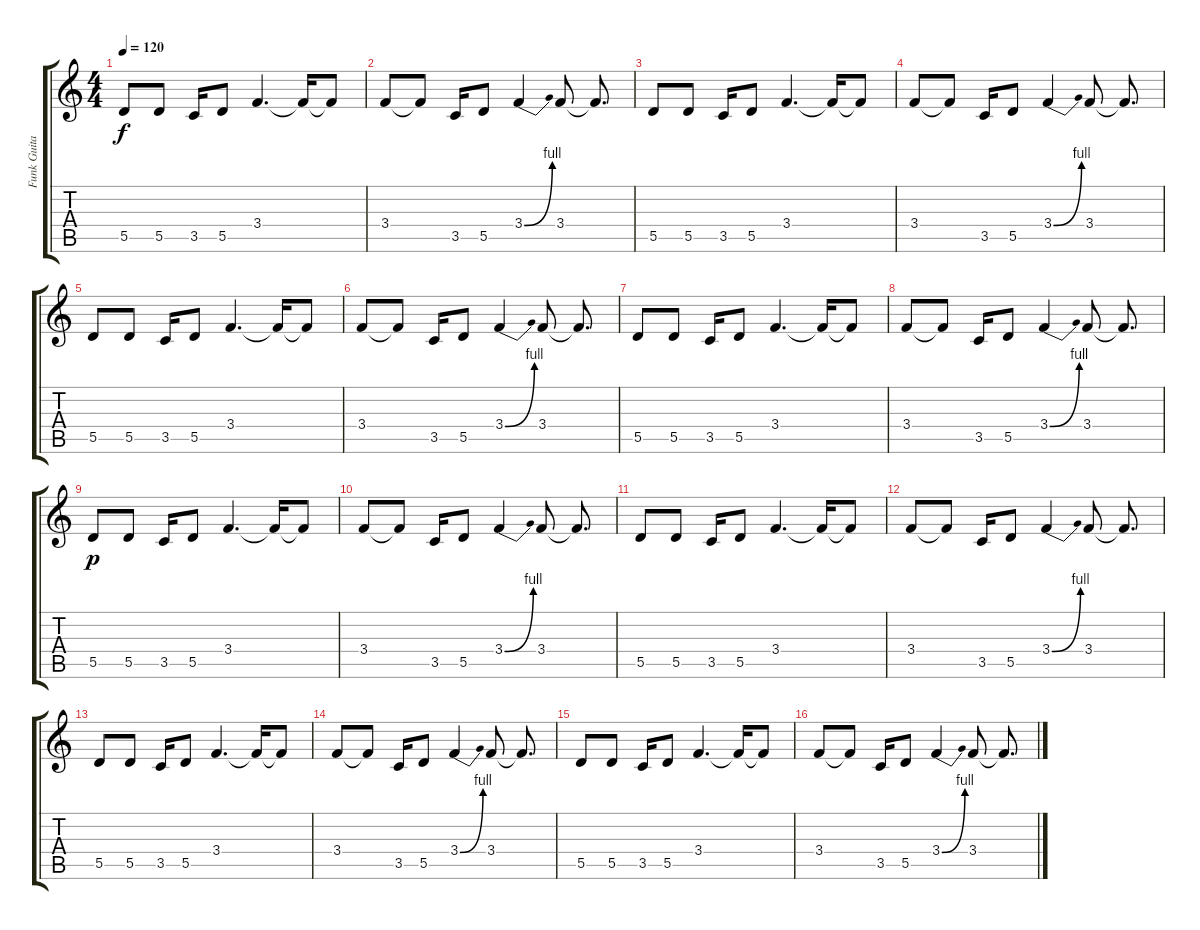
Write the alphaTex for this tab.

\track ("Funk Guitar" "Funk Guita") {instrument distortionguitar}
\staff {score tabs}
\tuning (E4 B3 G3 D3 A2 E2) {hide}
\ts (4 4)
\tempo 120
\clef g2
\ks c
5.5.8{dy f} 5.5.8 3.5.16 5.5.8 3.4.4{d} 3.4{t}.16 3.4{t}.8 |
3.4.8 3.4{t}.8 3.5.16 5.5.8 3.4{be (bend 0 0 60 4)}.4 3.4.8 3.4{t}.8{d} |
5.5.8 5.5.8 3.5.16 5.5.8 3.4.4{d} 3.4{t}.16 3.4{t}.8 |
3.4.8 3.4{t}.8 3.5.16 5.5.8 3.4{be (bend 0 0 60 4)}.4 3.4.8 3.4{t}.8{d} |
5.5.8 5.5.8 3.5.16 5.5.8 3.4.4{d} 3.4{t}.16 3.4{t}.8 |
3.4.8 3.4{t}.8 3.5.16 5.5.8 3.4{be (bend 0 0 60 4)}.4 3.4.8 3.4{t}.8{d} |
5.5.8 5.5.8 3.5.16 5.5.8 3.4.4{d} 3.4{t}.16 3.4{t}.8 |
3.4.8 3.4{t}.8 3.5.16 5.5.8 3.4{be (bend 0 0 60 4)}.4 3.4.8 3.4{t}.8{d} |
5.5.8{dy p} 5.5.8 3.5.16 5.5.8 3.4.4{d} 3.4{t}.16 3.4{t}.8 |
3.4.8 3.4{t}.8 3.5.16 5.5.8 3.4{be (bend 0 0 60 4)}.4 3.4.8 3.4{t}.8{d} |
5.5.8 5.5.8 3.5.16 5.5.8 3.4.4{d} 3.4{t}.16 3.4{t}.8 |
3.4.8 3.4{t}.8 3.5.16 5.5.8 3.4{be (bend 0 0 60 4)}.4 3.4.8 3.4{t}.8{d} |
5.5.8 5.5.8 3.5.16 5.5.8 3.4.4{d} 3.4{t}.16 3.4{t}.8 |
3.4.8 3.4{t}.8 3.5.16 5.5.8 3.4{be (bend 0 0 60 4)}.4 3.4.8 3.4{t}.8{d} |
5.5.8 5.5.8 3.5.16 5.5.8 3.4.4{d} 3.4{t}.16 3.4{t}.8 |
3.4.8 3.4{t}.8 3.5.16 5.5.8 3.4{be (bend 0 0 60 4)}.4 3.4.8 3.4{t}.8{d}
